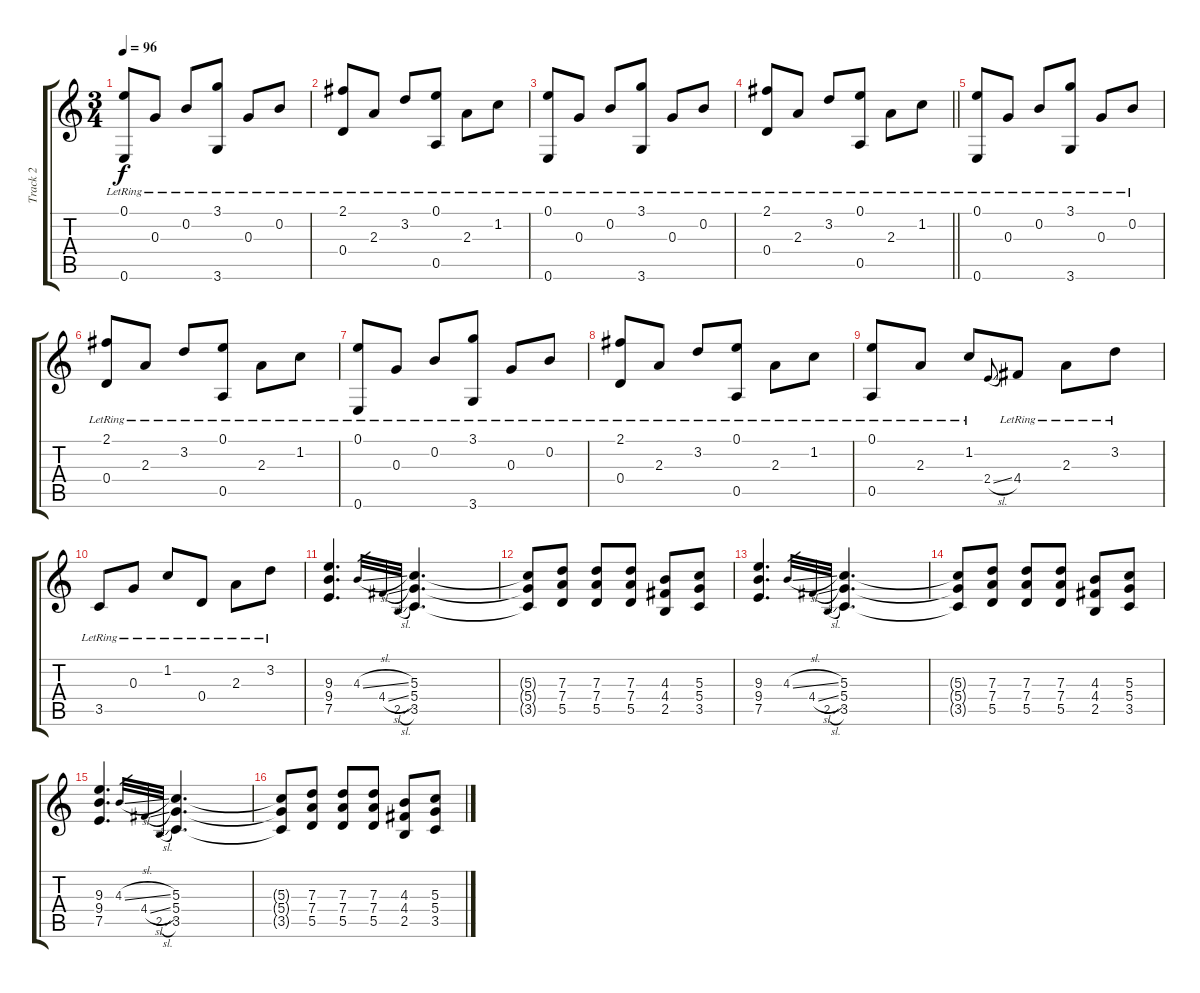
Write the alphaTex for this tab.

\track ("Track 2" "Track 2") {instrument electricguitarclean}
\staff {score tabs}
\tuning (E4 B3 G3 D3 A2 E2) {hide}
\ts (3 4)
\tempo 96
\clef g2
\ks c
(0.1{lr} 0.6{lr}).8{dy f} 0.3{lr}.8 0.2{lr}.8 (3.1{lr} 3.6{lr}).8 0.3{lr}.8 0.2{lr}.8 |
(2.1{lr} 0.4{lr}).8 2.3{lr}.8 3.2{lr}.8 (0.1{lr} 0.5{lr}).8 2.3{lr}.8 1.2{lr}.8 |
(0.1{lr} 0.6{lr}).8 0.3{lr}.8 0.2{lr}.8 (3.1{lr} 3.6{lr}).8 0.3{lr}.8 0.2{lr}.8 |
\barLineRight lightlight
(2.1{lr} 0.4{lr}).8 2.3{lr}.8 3.2{lr}.8 (0.1{lr} 0.5{lr}).8 2.3{lr}.8 1.2{lr}.8 |
(0.1{lr} 0.6{lr}).8 0.3{lr}.8 0.2{lr}.8 (3.1{lr} 3.6{lr}).8 0.3{lr}.8 0.2{lr}.8 |
(2.1{lr} 0.4{lr}).8 2.3{lr}.8 3.2{lr}.8 (0.1{lr} 0.5{lr}).8 2.3{lr}.8 1.2{lr}.8 |
(0.1{lr} 0.6{lr}).8 0.3{lr}.8 0.2{lr}.8 (3.1{lr} 3.6{lr}).8 0.3{lr}.8 0.2{lr}.8 |
(2.1{lr} 0.4{lr}).8 2.3{lr}.8 3.2{lr}.8 (0.1{lr} 0.5{lr}).8 2.3{lr}.8 1.2{lr}.8 |
(0.1{lr} 0.5{lr}).8 2.3{lr}.8 1.2{lr}.8 2.4{sl}.8{gr onbeat} 4.4{lr}.8 2.3{lr}.8 3.2{lr}.8 |
3.5{lr}.8 0.3{lr}.8 1.2{lr}.8 0.4{lr}.8 2.3{lr}.8 3.2{lr}.8 |
(9.3 9.4 7.5).4{d instrument distortionguitar} 4.3{sl}.32{gr} 4.4{sl}.32{gr} 2.5{sl}.32{gr} (5.3 5.4 3.5).4{d} |
(5.3{t} 5.4{t} 3.5{t}).8 (7.3 7.4 5.5).8 (7.3 7.4 5.5).8 (7.3 7.4 5.5).8 (4.3 4.4 2.5).8 (5.3 5.4 3.5).8 |
(9.3 9.4 7.5).4{d} 4.3{sl}.32{gr} 4.4{sl}.32{gr} 2.5{sl}.32{gr} (5.3 5.4 3.5).4{d} |
(5.3{t} 5.4{t} 3.5{t}).8 (7.3 7.4 5.5).8 (7.3 7.4 5.5).8 (7.3 7.4 5.5).8 (4.3 4.4 2.5).8 (5.3 5.4 3.5).8 |
(9.3 9.4 7.5).4{d} 4.3{sl}.32{gr} 4.4{sl}.32{gr} 2.5{sl}.32{gr} (5.3 5.4 3.5).4{d} |
(5.3{t} 5.4{t} 3.5{t}).8 (7.3 7.4 5.5).8 (7.3 7.4 5.5).8 (7.3 7.4 5.5).8 (4.3 4.4 2.5).8 (5.3 5.4 3.5).8
